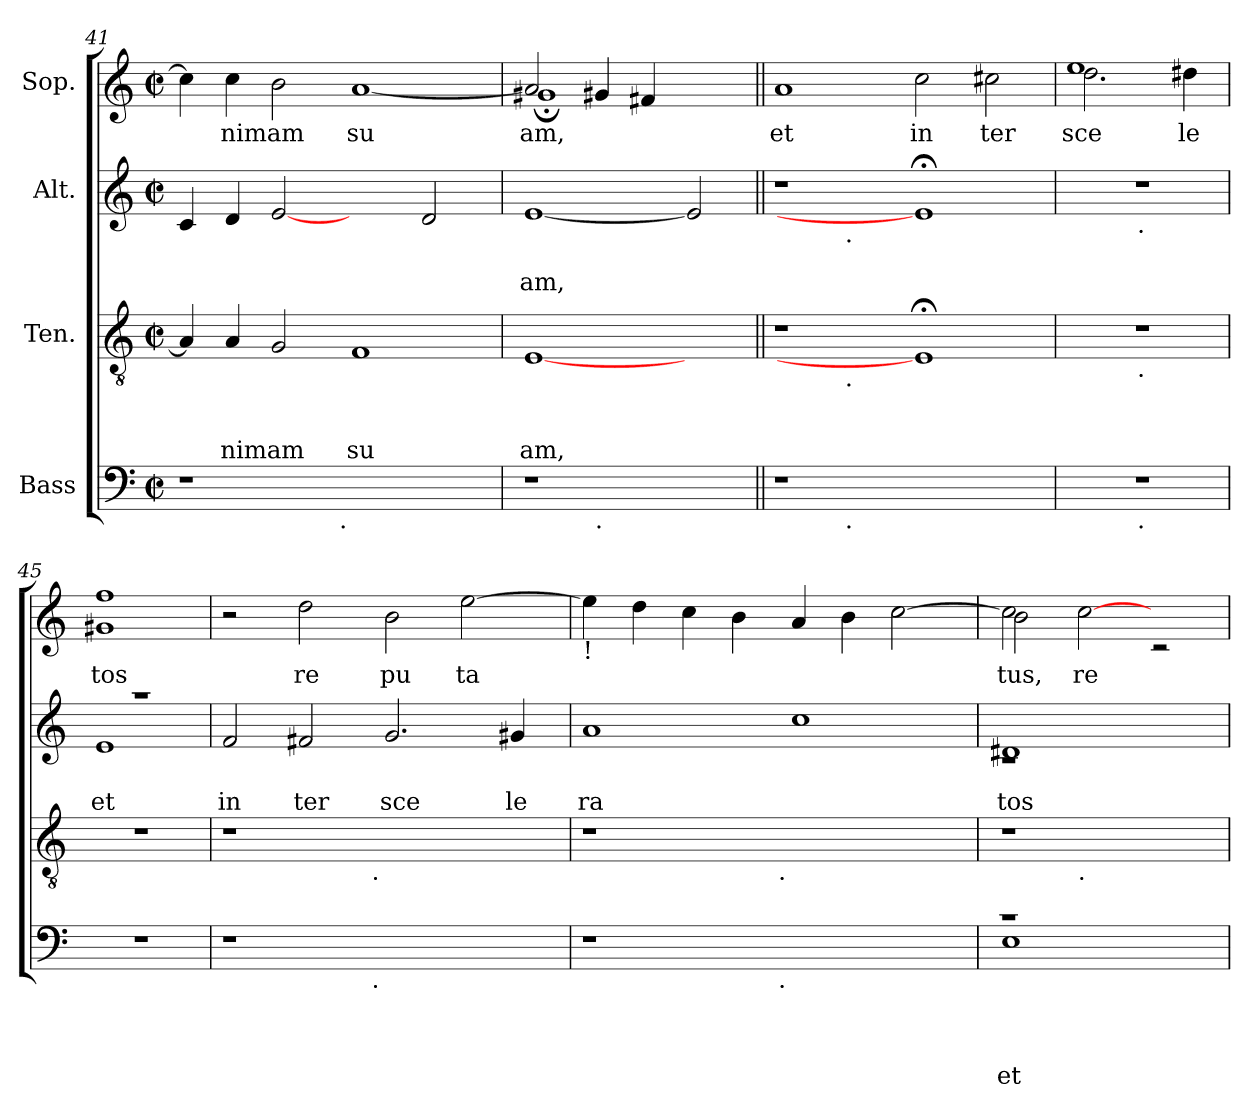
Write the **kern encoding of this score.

**kern	**text	**text	**text	**text	**kern	**text	**text	**text	**kern	**text	**text	**kern	**text
*part4	*part4	*part4	*part4	*part4	*part3	*part3	*part3	*part3	*part2	*part2	*part2	*part1	*part1
*staff4	*staff4	*staff4	*staff4	*staff4	*staff3	*staff3	*staff3	*staff3	*staff2	*staff2	*staff2	*staff1	*staff1
*I"Bass	*	*	*	*	*I"Ten.	*	*	*	*I"Alt.	*	*	*I"Sop.	*
*clefF4	*	*	*	*	*clefGv2	*	*	*	*clefG2	*	*	*clefG2	*
*k[]	*	*	*	*	*k[]	*	*	*	*k[]	*	*	*k[]	*
*C:	*	*	*	*	*C:	*	*	*	*C:	*	*	*C:	*
*M2/2	*	*	*	*	*M2/2	*	*	*	*M2/2	*	*	*M2/2	*
*met(c|)	*	*	*	*	*met(c|)	*	*	*	*met(c|)	*	*	*met(c|)	*
=41	=41	=41	=41	=41	=41	=41	=41	=41	=41	=41	=41	=41	=41
*^	*	*	*	*	*	*	*	*	*	*	*	*	*
1r	2ryy	.	.	.	.	4A/]	.	.	.	4c/	.	.	4cc\]	.
!	!	!	!	!	!	!	!	!	!LO:LY:b	!	!	!	!	!LO:LY:b
.	.	.	.	.	.	4A/	.	.	nimam	4d/	.	.	4cc\	nimam
.	4...ryy	.	.	.	.	2G/	.	.	.	[2e	.	.	2b\	.
!	!LO:TX:b:t=.	!	!	!	!	!	!	!	!	!	!	!	!	!
.	1ryy	.	.	.	.	.	.	.	.	.	.	.	.	.
!	!	!	!	!	!	!	!	!	!LO:LY:b	!	!	!	!	!LO:LY:b
1ryy	.	.	.	.	.	1F	.	.	su	2ryy	.	.	[<1a	su
.	.	.	.	.	.	.	.	.	.	2d/	.	.	.	.
.	32ryy	.	.	.	.	.	.	.	.	.	.	.	.	.
=42	=42	=42	=42	=42	=42	=42	=42	=42	=42	=42	=42	=42	=42	=42
!	!	!	!	!	!	!	!	!	!LO:LY:b	!	!	!LO:LY:b	!	!LO:LY:b
*	*	*	*	*	*	*	*	*	*	*	*	*	*^	*
1r	2ryy	.	.	.	.	[1E	.	.	am,	[1e	.	am,	2a/]	1g#;	am,
!	!LO:TX:b:t=.	!	!	!	!	!	!	!	!	!	!	!	!	!	!
.	1ryy	.	.	.	.	.	.	.	.	.	.	.	4g#X/	.	.
.	.	.	.	.	.	.	.	.	.	.	.	.	4f#X/	.	.
2ryy	.	.	.	.	.	2ryy	.	.	.	2e]	.	.	2ryy	2ryy	.
=43||	=43||	=43||	=43||	=43||	=43||	=43||	=43||	=43||	=43||	=43||	=43||	=43||	=43||	=43||	=43||
!	!	!	!	!	!	!	!	!	!	!	!	!	!	!	!LO:LY:b
*	*	*	*	*	*	*^	*	*	*	*^	*	*	*v	*v	*
1r	2ryy	.	.	.	.	1r	2ryy	.	.	.	1r	2ryy	.	.	1a	et
!	!	!	!	!	!	!	!	!	!	!	!	!LO:TX:b:t=.	!	!	!	!
!	!	!	!	!	!	!	!LO:TX:b:t=.	!	!	!	!	!	!	!	!	!
!	!LO:TX:b:t=.	!	!	!	!	!	!	!	!	!	!	!	!	!	!	!
.	1.ryy	.	.	.	.	.	1.ryy	.	.	.	.	1.ryy	.	.	.	.
!	!	!	!	!	!	!	!	!	!	!	!	!	!	!	!	!LO:LY:b
1ryy	.	.	.	.	.	1E;]	.	.	.	.	1e;]	.	.	.	2cc\	in
!	!	!	!	!	!	!	!	!	!	!	!	!	!	!	!	!LO:LY:b
.	.	.	.	.	.	.	.	.	.	.	.	.	.	.	2cc#X\	ter
=44	=44	=44	=44	=44	=44	=44	=44	=44	=44	=44	=44	=44	=44	=44	=44	=44
!	!	!	!	!	!	!	!	!	!	!	!	!	!	!	!	!LO:LY:b
*	*	*	*	*	*	*	*	*	*	*	*	*	*	*	*^	*
!	!	!	!	!	!	!	!	!	!	!	!	!	!	!	!	!	!LO:LY:b
1r	2ryy	.	.	.	.	1r	2ryy	.	.	.	1r	2ryy	.	.	1ee	2.dd\	sce
!	!	!	!	!	!	!	!	!	!	!	!	!LO:TX:b:t=.	!	!	!	!	!
!	!	!	!	!	!	!	!LO:TX:b:t=.	!	!	!	!	!	!	!	!	!	!
!	!LO:TX:b:t=.	!	!	!	!	!	!	!	!	!	!	!	!	!	!	!	!
.	2ryy	.	.	.	.	.	2ryy	.	.	.	.	2ryy	.	.	.	.	.
!	!	!	!	!	!	!	!	!	!	!	!	!	!	!	!	!	!LO:LY:b
.	.	.	.	.	.	.	.	.	.	.	.	.	.	.	.	4dd#X\	le
=45	=45	=45	=45	=45	=45	=45	=45	=45	=45	=45	=45	=45	=45	=45	=45	=45	=45
!	!	!	!	!	!	!	!	!	!	!	!	!	!	!LO:LY:b	!	!	!LO:LY:b
*v	*v	*	*	*	*	*	*	*	*	*	*	*	*	*	*v	*v	*
*	*	*	*	*	*v	*v	*	*	*	*	*	*	*	*	*
1r	.	.	.	.	1r	.	.	.	1raa	1e	.	et	1g#X 1ff	tos
=46	=46	=46	=46	=46	=46	=46	=46	=46	=46	=46	=46	=46	=46	=46
!	!	!	!	!	!	!	!	!	!	!	!	!LO:LY:b	!	!
*^	*	*	*	*	*^	*	*	*	*v	*v	*	*	*	*
1r	2ryy	.	.	.	.	1r	2ryy	.	.	.	2f/	.	in	2r	.
!	!	!	!	!	!	!	!	!	!	!	!	!	!LO:LY:b	!	!LO:LY:b
.	4...ryy	.	.	.	.	.	4...ryy	.	.	.	2f#X/	.	ter	2dd\	re
!	!	!	!	!	!	!	!LO:TX:b:t=.	!	!	!	!	!	!	!	!
!	!LO:TX:b:t=.	!	!	!	!	!	!	!	!	!	!	!	!	!	!
.	1ryy	.	.	.	.	.	1ryy	.	.	.	.	.	.	.	.
!	!	!	!	!	!	!	!	!	!	!	!	!	!LO:LY:b	!	!LO:LY:b
1ryy	.	.	.	.	.	1ryy	.	.	.	.	2.g/	.	sce	2b\	pu
!	!	!	!	!	!	!	!	!	!	!	!	!	!	!	!LO:LY:b
.	.	.	.	.	.	.	.	.	.	.	.	.	.	[<2ee\	ta
!	!	!	!	!	!	!	!	!	!	!	!	!	!LO:LY:b	!	!
.	.	.	.	.	.	.	.	.	.	.	4g#X/	.	le	.	.
.	32ryy	.	.	.	.	.	32ryy	.	.	.	.	.	.	.	.
!!LO:LB:g=z
=47	=47	=47	=47	=47	=47	=47	=47	=47	=47	=47	=47	=47	=47	=47	=47
!	!	!	!	!	!	!	!	!	!	!	!	!	!	!LO:TX:b:t=!	!
!	!	!	!	!	!	!	!	!	!	!	!	!	!LO:LY:b	!	!
1r	2ryy	.	.	.	.	1r	2ryy	.	.	.	1a	.	ra	4ee\]	.
.	.	.	.	.	.	.	.	.	.	.	.	.	.	4dd\	.
.	4...ryy	.	.	.	.	.	4...ryy	.	.	.	.	.	.	4cc\	.
.	.	.	.	.	.	.	.	.	.	.	.	.	.	4b\	.
!	!	!	!	!	!	!	!LO:TX:b:t=.	!	!	!	!	!	!	!	!
!	!LO:TX:b:t=.	!	!	!	!	!	!	!	!	!	!	!	!	!	!
.	1ryy	.	.	.	.	.	1ryy	.	.	.	.	.	.	.	.
1ryy	.	.	.	.	.	1ryy	.	.	.	.	1cc	.	.	4a/	.
.	.	.	.	.	.	.	.	.	.	.	.	.	.	4b\	.
.	.	.	.	.	.	.	.	.	.	.	.	.	.	[>2cc\	.
.	32ryy	.	.	.	.	.	32ryy	.	.	.	.	.	.	.	.
=48	=48	=48	=48	=48	=48	=48	=48	=48	=48	=48	=48	=48	=48	=48	=48
!	!	!	!	!	!LO:LY:b	!	!	!	!	!	!	!	!LO:LY:b	!	!LO:LY:b
*	*	*	*	*	*	*	*	*	*	*	*^	*	*	*^	*
1rc	1E	.	.	.	et	1r	2ryy	.	.	.	1d#X	1rc	.	tos	2cc\]	2b\	-tus,
!	!	!	!	!	!	!	!LO:TX:b:t=.	!	!	!	!	!	!	!	!	!	!
!	!	!	!	!	!	!	!	!	!	!	!	!	!	!	!	!	!LO:LY:b
.	.	.	.	.	.	.	1ryy	.	.	.	.	.	.	.	[>2cc\	2ryy	re-
2ryy	2ryy	.	.	.	.	2ryy	.	.	.	.	2ryy	2ryy	.	.	2ryy	2rc	.
*v	*v	*	*	*	*	*	*	*	*	*	*v	*v	*	*	*v	*v	*
*	*	*	*	*	*v	*v	*	*	*	*	*	*	*	*
=	=	=	=	=	=	=	=	=	=	=	=	=	=
*-	*-	*-	*-	*-	*-	*-	*-	*-	*-	*-	*-	*-	*-
